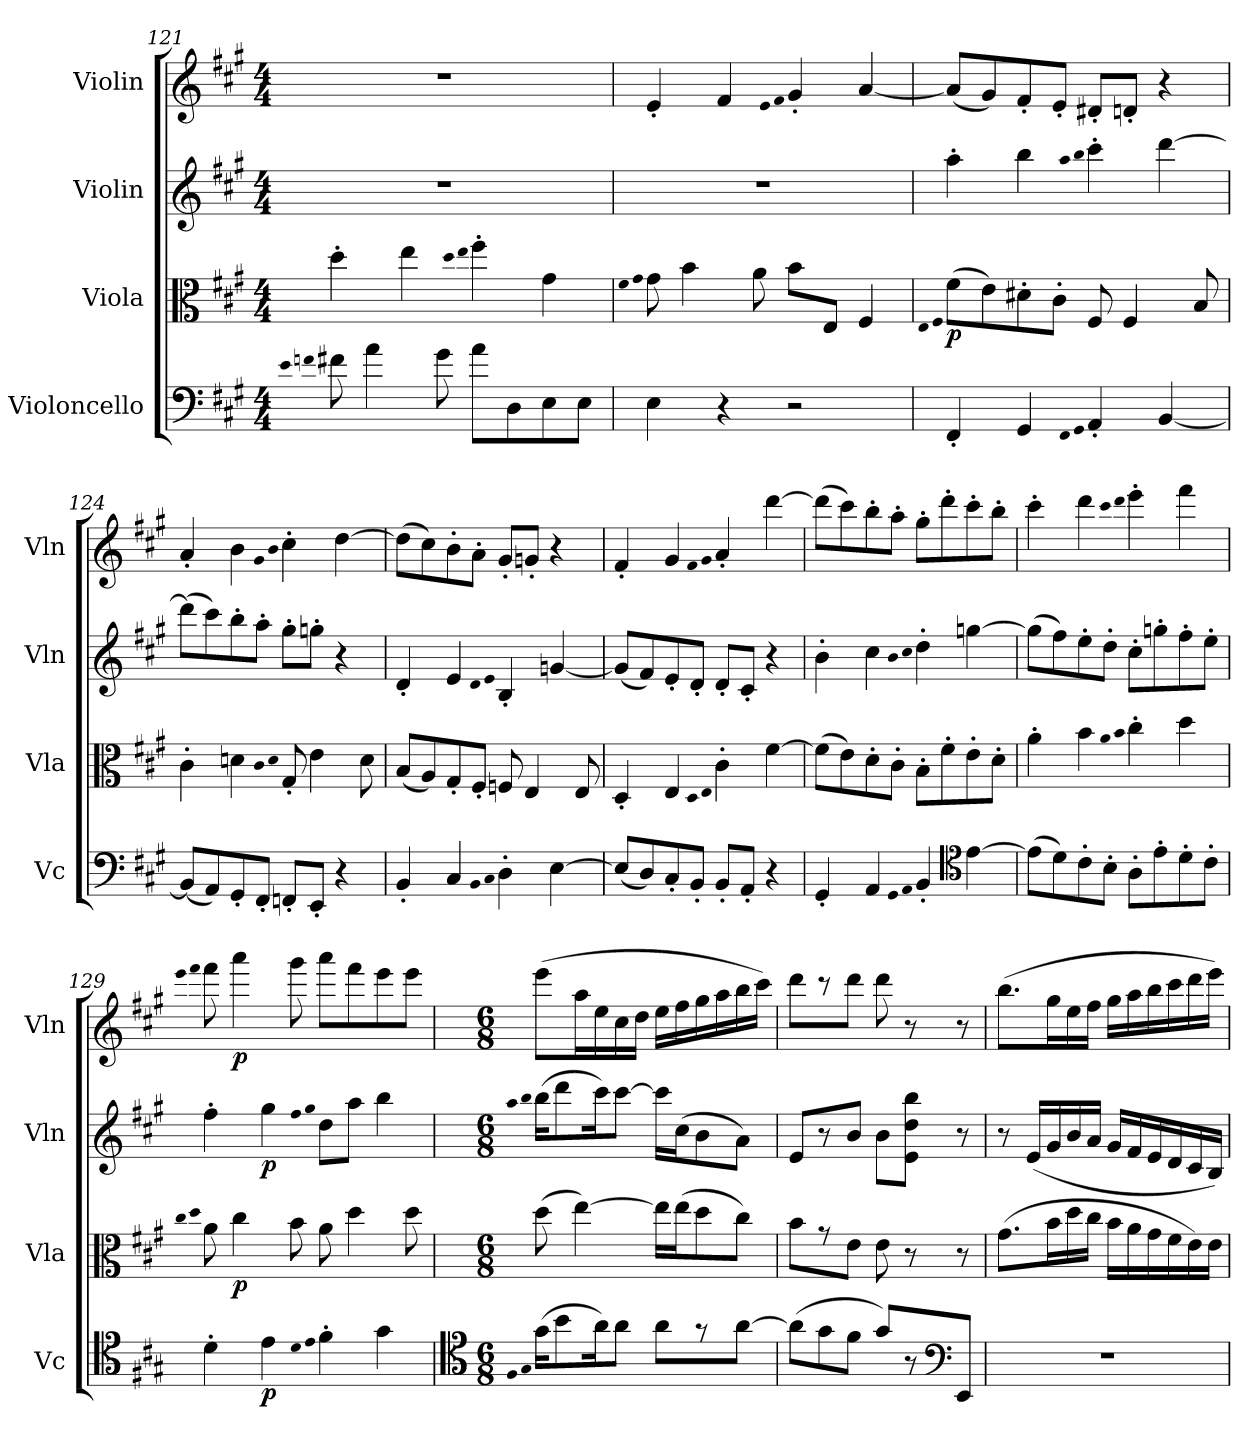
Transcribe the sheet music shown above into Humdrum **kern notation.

**kern	**dynam	**kern	**dynam	**kern	**dynam	**kern	**dynam
*part4	*part4	*part3	*part3	*part2	*part2	*part1	*part1
*staff4	*staff4	*staff3	*staff3	*staff2	*staff2	*staff1	*staff1
*I"Violoncello	*	*I"Viola	*	*I"Violin	*	*I"Violin	*
*I'Vc	*	*I'Vla	*	*I'Vln	*	*I'Vln	*
*clefF4	*	*clefC3	*	*clefG2	*	*clefG2	*
*k[f#c#g#]	*	*k[f#c#g#]	*	*k[f#c#g#]	*	*k[f#c#g#]	*
*M4/4	*	*M4/4	*	*M4/4	*	*M4/4	*
=121	=121	=121	=121	=121	=121	=121	=121
qe	.	.	.	.	.	.	.
qfn	.	.	.	.	.	.	.
8f#X\	.	4dd'\	.	1r	.	1r	.
4a\	.	.	.	.	.	.	.
.	.	4ee\	.	.	.	.	.
8g#\	.	.	.	.	.	.	.
.	.	qdd	.	.	.	.	.
.	.	qee	.	.	.	.	.
8a\L	.	4ff#'\	.	.	.	.	.
8D\	.	.	.	.	.	.	.
8E\	.	4g#\	.	.	.	.	.
8E\J	.	.	.	.	.	.	.
=122	=122	=122	=122	=122	=122	=122	=122
.	.	qf#	.	.	.	.	.
.	.	qg#	.	.	.	.	.
4E\	.	8g#\	.	1r	.	4e'/	.
.	.	4b\	.	.	.	.	.
4r	.	.	.	.	.	4f#/	.
.	.	8a\	.	.	.	.	.
.	.	.	.	.	.	qe	.
.	.	.	.	.	.	qf#	.
2r	.	8b\L	.	.	.	4g#'/	.
.	.	8E/J	.	.	.	.	.
.	.	4F#/	.	.	.	[4a/	.
=123	=123	=123	=123	=123	=123	=123	=123
.	.	qE	.	.	.	.	.
.	.	qF#	.	.	.	.	.
4FF#'/	.	(8f#\L	p	4aa'\	.	(8a/L]	.
.	.	8e\)	.	.	.	8g#/)	.
4GG#/	.	8d#X'\	.	4bb\	.	8f#'/	.
.	.	8c#'\J	.	.	.	8e'/J	.
qFF#	.	.	.	qaa	.	.	.
qGG#	.	.	.	qbb	.	.	.
4AA'/	.	8F#/	.	4ccc#'\	.	8d#X'/L	.
.	.	4F#/	.	.	.	8dn'/J	.
[4BB/	.	.	.	[4ddd\	.	4r	.
.	.	8B/	.	.	.	.	.
=124	=124	=124	=124	=124	=124	=124	=124
(8BB/L]	.	4c#'\	.	(8ddd\L]	.	4a'/	.
8AA/)	.	.	.	8ccc#\)	.	.	.
8GG#'/	.	4dn\	.	8bb'\	.	4b\	.
8FF#'/J	.	.	.	8aa'\J	.	.	.
.	.	qc#	.	.	.	qg#	.
.	.	qd	.	.	.	qb	.
8FFn'/L	.	8G#'/	.	8gg#'\L	.	4cc#'\	.
8EE'/J	.	4e\	.	8ggn'\J	.	.	.
4r	.	.	.	4r	.	[4dd\	.
.	.	8d\	.	.	.	.	.
=125	=125	=125	=125	=125	=125	=125	=125
4BB'/	.	(8B/L	.	4d'/	.	(8dd\L]	.
.	.	8A/)	.	.	.	8cc#\)	.
4C#/	.	8G#'/	.	4e/	.	8b'\	.
.	.	8F#'/J	.	.	.	8a'\J	.
qBB	.	.	.	qd	.	.	.
qC#	.	.	.	qe	.	.	.
4D'\	.	8Fn/	.	4B'/	.	8g#'/L	.
.	.	4E/	.	.	.	8gn'/J	.
[4E\	.	.	.	[4gn/	.	4r	.
.	.	8E/	.	.	.	.	.
=126	=126	=126	=126	=126	=126	=126	=126
(8E/L]	.	4D'/	.	(8g/L]	.	4f#'/	.
8D/)	.	.	.	8f#/)	.	.	.
8C#'/	.	4E/	.	8e'/	.	4g#/	.
8BB'/J	.	.	.	8d'/J	.	.	.
.	.	qD	.	.	.	qf#	.
.	.	qE	.	.	.	qg#	.
8BB'/L	.	4c#'\	.	8d'/L	.	4a'/	.
8AA'/J	.	.	.	8c#'/J	.	.	.
4r	.	[4f#\	.	4r	.	[4ddd\	.
=127	=127	=127	=127	=127	=127	=127	=127
4GG#'/	.	(8f#\L]	.	4b'\	.	(8ddd\L]	.
.	.	8e\)	.	.	.	8ccc#\)	.
4AA/	.	8d'\	.	4cc#\	.	8bb'\	.
.	.	8c#'\J	.	.	.	8aa'\J	.
qGG#	.	.	.	qb	.	.	.
qAA	.	.	.	qcc#	.	.	.
4BB'/	.	8B'\L	.	4dd'\	.	8gg#'\L	.
.	.	8f#'\	.	.	.	8ddd'\	.
*clefC4	*	*	*	*	*	*	*
[4e\	.	8e'\	.	[4ggn\	.	8ccc#'\	.
.	.	8d'\J	.	.	.	8bb'\J	.
=128	=128	=128	=128	=128	=128	=128	=128
(8e\L]	.	4a'\	.	(8gg\L]	.	4ccc#'\	.
8d\)	.	.	.	8ff#\)	.	.	.
8c#'\	.	4b\	.	8ee'\	.	4ddd\	.
8B'\J	.	.	.	8dd'\J	.	.	.
.	.	qa	.	.	.	qccc#	.
.	.	qb	.	.	.	qddd	.
8A'\L	.	4cc#'\	.	8cc#'\L	.	4eee'\	.
8e'\	.	.	.	8ggn'\	.	.	.
8d'\	.	4dd\	.	8ff#'\	.	4fff#\	.
8c#'\J	.	.	.	8ee'\J	.	.	.
=129	=129	=129	=129	=129	=129	=129	=129
.	.	qcc#	.	.	.	qeee	.
.	.	qdd	.	.	.	qfff#	.
4d'\	.	8a\	.	4ff#'\	.	8fff#\	.
.	.	4cc#\	p	.	.	4aaa\	p
4e\	p	.	.	4gg#\	p	.	.
.	.	8b\	.	.	.	8ggg#\	.
qd	.	.	.	qff#	.	.	.
qe	.	.	.	qgg#	.	.	.
4f#'\	.	8a\	.	8dd\L	.	8aaa\L	.
.	.	4dd\	.	8aa\J	.	8fff#\	.
4g#\	.	.	.	4bb\	.	8eee\	.
.	.	8dd\	.	.	.	8eee\J	.
=130	=130	=130	=130	=130	=130	=130	=130
*clefC4	*	*	*	*	*	*	*
*M6/8	*	*M6/8	*	*M6/8	*	*M6/8	*
*	*	*	*	*	*	*MM40	*
qF#	.	.	.	qaa	.	.	.
qG#	.	.	.	qbb	.	.	.
(16g#\KL	.	(8dd\	.	(16bb\KL	.	(8eee\L	.
8b\	.	.	.	8ddd\	.	.	.
.	.	[4ee\)	.	.	.	16aa\L	.
16a\K)	.	.	.	16ccc#\K)	.	16ee\	.
8a\J	.	.	.	[8ccc#\J	.	16cc#\	.
.	.	.	.	.	.	16dd\JJ	.
8a\L	.	16ee\LL]	.	16ccc#\LL]	.	16ee\LL	.
.	.	(16ee\J	.	(16cc#\J	.	16ff#\	.
8r	.	8dd\	.	8b\	.	16gg#\	.
.	.	.	.	.	.	16aa\	.
[8a\J	.	8cc#\J)	.	8a\J)	.	16bb\	.
.	.	.	.	.	.	16ccc#\JJ)	.
=131	=131	=131	=131	=131	=131	=131	=131
(8a\L]	.	8b\L	.	8e/L	.	8ddd\L	.
8g#\	.	8r	.	8r	.	8r	.
8f#\J	.	8e\J	.	8b/J	.	8ddd\J	.
8g#/L)	.	8e\	.	8b\L	.	8ddd\	.
8r	.	8r	.	8e\ 8dd\ 8bb\J	.	8r	.
*clefF4	*	*	*	*	*	*	*
8EE/J	.	8r	.	8r	.	8r	.
=132	=132	=132	=132	=132	=132	=132	=132
2.r	.	(8.g#\L	.	8r	.	(8.bb\L	.
.	.	.	.	(16e/LL	.	.	.
.	.	16b\L	.	16g#/	.	16gg#\L	.
.	.	16dd\	.	16b/	.	16ee\	.
.	.	16cc#\JJ	.	16a/JJ	.	16ff#\JJ	.
.	.	16b\LL	.	16g#/LL	.	16gg#\LL	.
.	.	16a\	.	16f#/	.	16aa\	.
.	.	16g#\	.	16e/	.	16bb\	.
.	.	16f#\	.	16d/	.	16ccc#\	.
.	.	16e\)	.	16c#/	.	16ddd\	.
.	.	16e\JJ	.	16B/JJ)	.	16eee\JJ)	.
=	=	=	=	=	=	=	=
*-	*-	*-	*-	*-	*-	*-	*-
